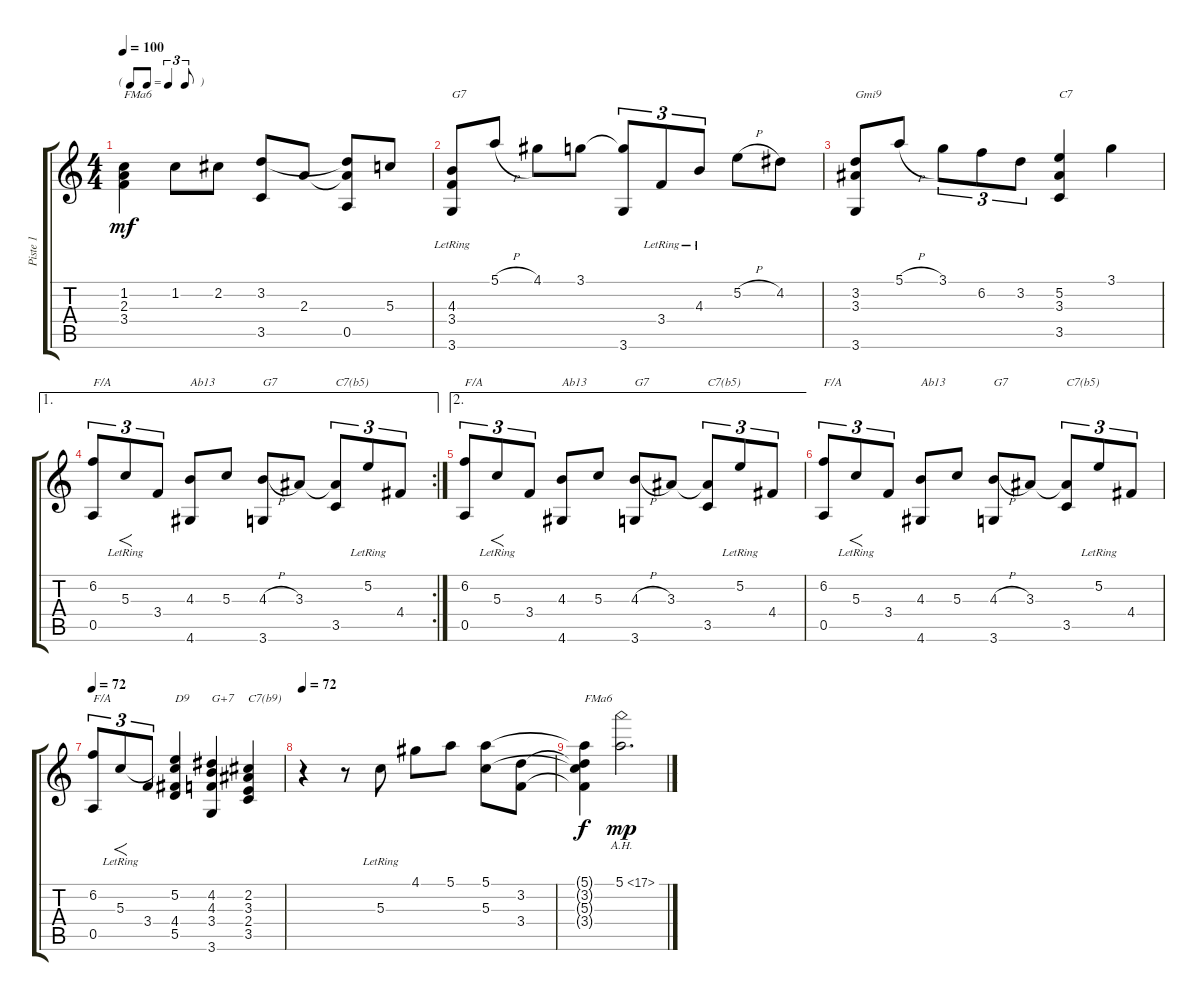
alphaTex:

\track ("Piste 1" "Piste 1") {instrument electricguitarjazz}
\staff {score tabs}
\tuning (E4 B3 G3 D3 A2 E2) {hide}
\ts (4 4)
\tf triplet8th
\tempo 100
\clef g2
\ks c
(1.2{t} 2.3 3.4).4{txt "FMa6" dy mf beam Down} 1.2.8 2.2.8 (3.2 3.5).8 2.3.8 (3.2{t} 2.3{t} 0.5).8 5.3.8 |
(4.3{lr} 3.4 3.6).8{txt "G7"} 5.1{h}.8 4.1.8 3.1.8 (3.1{t} 3.6).8{tu (3 2)} 3.4{lr}.8{tu (3 2)} 4.3{lr}.8{tu (3 2)} 5.2{h}.8 4.2.8 |
(3.2 3.3 3.6).8{txt "Gmi9"} 5.1{h}.8 3.1.8{tu (3 2)} 6.2.8{tu (3 2)} 3.2.8{tu (3 2)} (5.2 3.3 3.5).4{txt "C7"} 3.1.4 |
\ae 1
\rc 2
(6.2 0.5).8{tu (3 2) txt "F/A"} 5.3{lr}.8{f tu (3 2)} 3.4.8{tu (3 2)} (4.3 4.6).8{txt "Ab13"} 5.3.8 (4.3{h} 3.6).8{txt "G7"} 3.3.8 (3.3{t} 3.5).8{tu (3 2) txt "C7(b5)"} 5.2{lr}.8{tu (3 2)} 4.4.8{tu (3 2)} |
\ae 2
(6.2 0.5).8{tu (3 2) txt "F/A"} 5.3{lr}.8{f tu (3 2)} 3.4.8{tu (3 2)} (4.3 4.6).8{txt "Ab13"} 5.3.8 (4.3{h} 3.6).8{txt "G7"} 3.3.8 (3.3{t} 3.5).8{tu (3 2) txt "C7(b5)"} 5.2{lr}.8{tu (3 2)} 4.4.8{tu (3 2)} |
(6.2 0.5).8{tu (3 2) txt "F/A"} 5.3{lr}.8{f tu (3 2)} 3.4.8{tu (3 2)} (4.3 4.6).8{txt "Ab13"} 5.3.8 (4.3{h} 3.6).8{txt "G7"} 3.3.8 (3.3{t} 3.5).8{tu (3 2) txt "C7(b5)"} 5.2{lr}.8{tu (3 2)} 4.4.8{tu (3 2)} |
\tempo 72
(6.2 0.5).8{tu (3 2) txt "F/A" beam Up} 5.3{lr}.8{f tu (3 2)} 3.4.8{tu (3 2)} (5.2 5.3{t} 4.4 5.5).4{txt "D9"} (4.2 4.3 3.4 3.6).4{txt "G+7"} (2.2 3.3 2.4 3.5).4{txt "C7(b9)"} |
\tempo 72
r.4 r.8 5.3{lr}.8 4.1.8 5.1.8 (5.1 5.3).8 (3.2 3.4).8 |
(5.1{t} 3.2{t} 5.3{t} 3.4{t}).4{txt "FMa6" dy f} 5.1{ah 12}.2{d dy mp}
